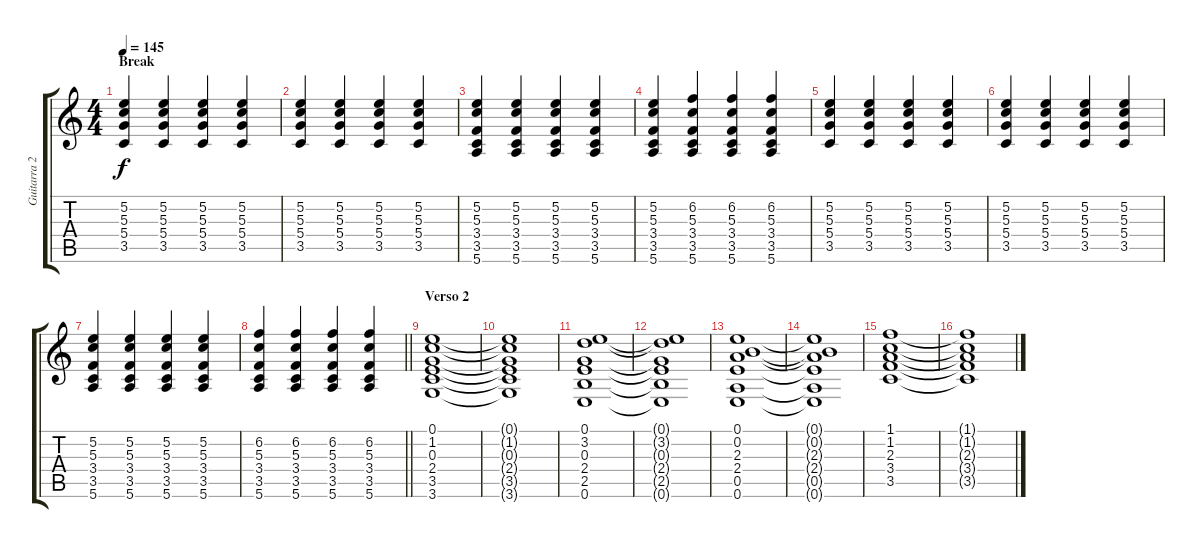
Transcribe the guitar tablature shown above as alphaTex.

\track ("Guitarra 2" "Guitarra 2") {instrument electricguitarclean}
\staff {score tabs}
\tuning (E4 B3 G3 D3 A2 E2) {hide}
\ts (4 4)
\section ("" "Break")
\tempo 145
\clef g2
\ks c
(5.2 5.3 5.4 3.5).4{dy f} (5.2 5.3 5.4 3.5).4 (5.2 5.3 5.4 3.5).4 (5.2 5.3 5.4 3.5).4 |
(5.2 5.3 5.4 3.5).4 (5.2 5.3 5.4 3.5).4 (5.2 5.3 5.4 3.5).4 (5.2 5.3 5.4 3.5).4 |
(5.2 5.3 3.4 3.5 5.6).4 (5.2 5.3 3.4 3.5 5.6).4 (5.2 5.3 3.4 3.5 5.6).4 (5.2 5.3 3.4 3.5 5.6).4 |
(5.2 5.3 3.4 3.5 5.6).4 (6.2 5.3 3.4 3.5 5.6).4 (6.2 5.3 3.4 3.5 5.6).4 (6.2 5.3 3.4 3.5 5.6).4 |
(5.2 5.3 5.4 3.5).4 (5.2 5.3 5.4 3.5).4 (5.2 5.3 5.4 3.5).4 (5.2 5.3 5.4 3.5).4 |
(5.2 5.3 5.4 3.5).4 (5.2 5.3 5.4 3.5).4 (5.2 5.3 5.4 3.5).4 (5.2 5.3 5.4 3.5).4 |
(5.2 5.3 3.4 3.5 5.6).4 (5.2 5.3 3.4 3.5 5.6).4 (5.2 5.3 3.4 3.5 5.6).4 (5.2 5.3 3.4 3.5 5.6).4 |
\barLineRight lightlight
(6.2 5.3 3.4 3.5 5.6).4 (6.2 5.3 3.4 3.5 5.6).4 (6.2 5.3 3.4 3.5 5.6).4 (6.2 5.3 3.4 3.5 5.6).4 |
\section ("" "Verso 2")
(0.1 1.2 0.3 2.4 3.5 3.6).1 |
(0.1{t} 1.2{t} 0.3{t} 2.4{t} 3.5{t} 3.6{t}).1 |
(0.1 3.2 0.3 2.4 2.5 0.6).1 |
(0.1{t} 3.2{t} 0.3{t} 2.4{t} 2.5{t} 0.6{t}).1 |
(0.1 0.2 2.3 2.4 0.5 0.6).1 |
(0.1{t} 0.2{t} 2.3{t} 2.4{t} 0.5{t} 0.6{t}).1 |
(1.1 1.2 2.3 3.4 3.5).1 |
(1.1{t} 1.2{t} 2.3{t} 3.4{t} 3.5{t}).1
